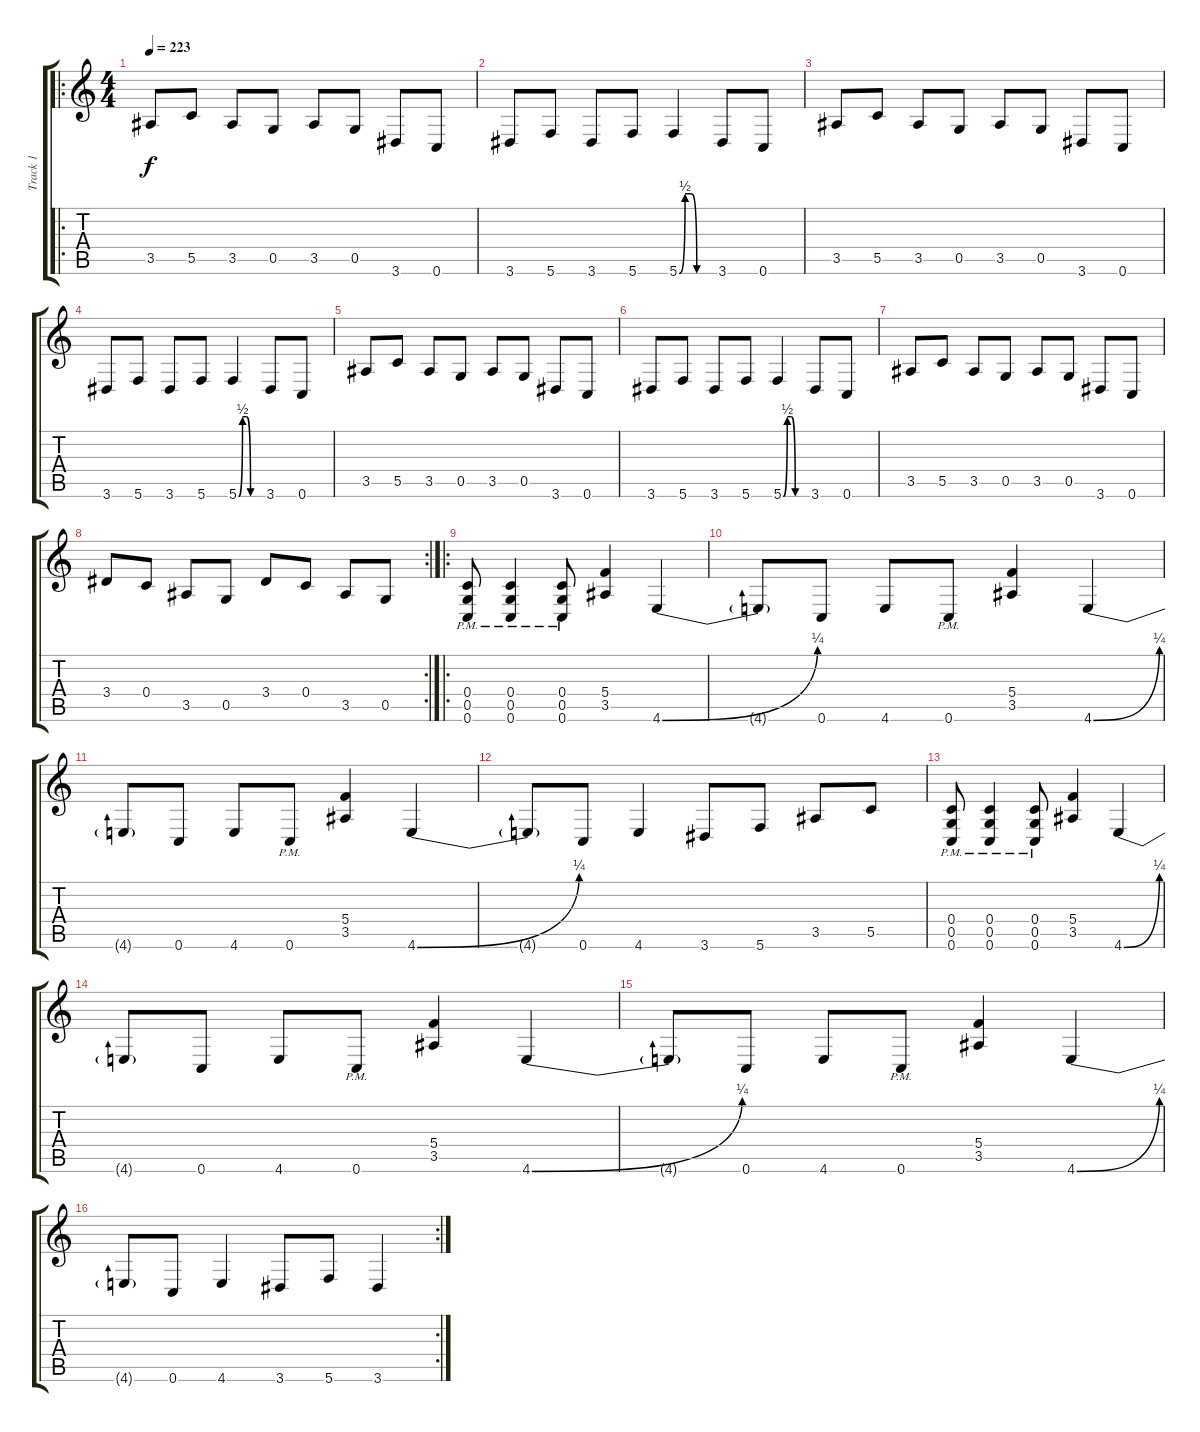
\track ("Track 1" "Track 1") {instrument distortionguitar}
\staff {score tabs}
\tuning (D4 A3 F3 C3 G2 C2) {hide}
\ro
\ts (4 4)
\tempo 223
\clef g2
\ks c
3.5.8{dy f} 5.5.8 3.5.8 0.5.8 3.5.8 0.5.8 3.6.8 0.6.8 |
3.6.8 5.6.8 3.6.8 5.6.8 5.6{be (custom 0 0 10 2 20 2 30 0 60 0)}.4 3.6.8 0.6.8 |
3.5.8 5.5.8 3.5.8 0.5.8 3.5.8 0.5.8 3.6.8 0.6.8 |
3.6.8 5.6.8 3.6.8 5.6.8 5.6{be (custom 0 0 10 2 20 2 30 0 60 0)}.4 3.6.8 0.6.8 |
3.5.8 5.5.8 3.5.8 0.5.8 3.5.8 0.5.8 3.6.8 0.6.8 |
3.6.8 5.6.8 3.6.8 5.6.8 5.6{be (custom 0 0 10 2 20 2 30 0 60 0)}.4 3.6.8 0.6.8 |
3.5.8 5.5.8 3.5.8 0.5.8 3.5.8 0.5.8 3.6.8 0.6.8 |
\rc 2
3.4.8 0.4.8 3.5.8 0.5.8 3.4.8 0.4.8 3.5.8 0.5.8 |
\ro
(0.4{pm} 0.5{pm} 0.6{pm}).8 (0.4{pm} 0.5{pm} 0.6{pm}).4 (0.4{pm} 0.5{pm} 0.6{pm}).8 (5.4 3.5).4 4.6{be (bend 0 0 60 1)}.4 |
4.6{t}.8 0.6.8 4.6.8 0.6{pm}.8 (5.4 3.5).4 4.6{be (bend 0 0 60 1)}.4 |
4.6{t}.8 0.6.8 4.6.8 0.6{pm}.8 (5.4 3.5).4 4.6{be (bend 0 0 60 1)}.4 |
4.6{t}.8 0.6.8 4.6.4 3.6.8 5.6.8 3.5.8 5.5.8 |
(0.4{pm} 0.5{pm} 0.6{pm}).8 (0.4{pm} 0.5{pm} 0.6{pm}).4 (0.4{pm} 0.5{pm} 0.6{pm}).8 (5.4 3.5).4 4.6{be (bend 0 0 60 1)}.4 |
4.6{t}.8 0.6.8 4.6.8 0.6{pm}.8 (5.4 3.5).4 4.6{be (bend 0 0 60 1)}.4 |
4.6{t}.8 0.6.8 4.6.8 0.6{pm}.8 (5.4 3.5).4 4.6{be (bend 0 0 60 1)}.4 |
\rc 2
4.6{t}.8 0.6.8 4.6.4 3.6.8 5.6.8 3.6.4
